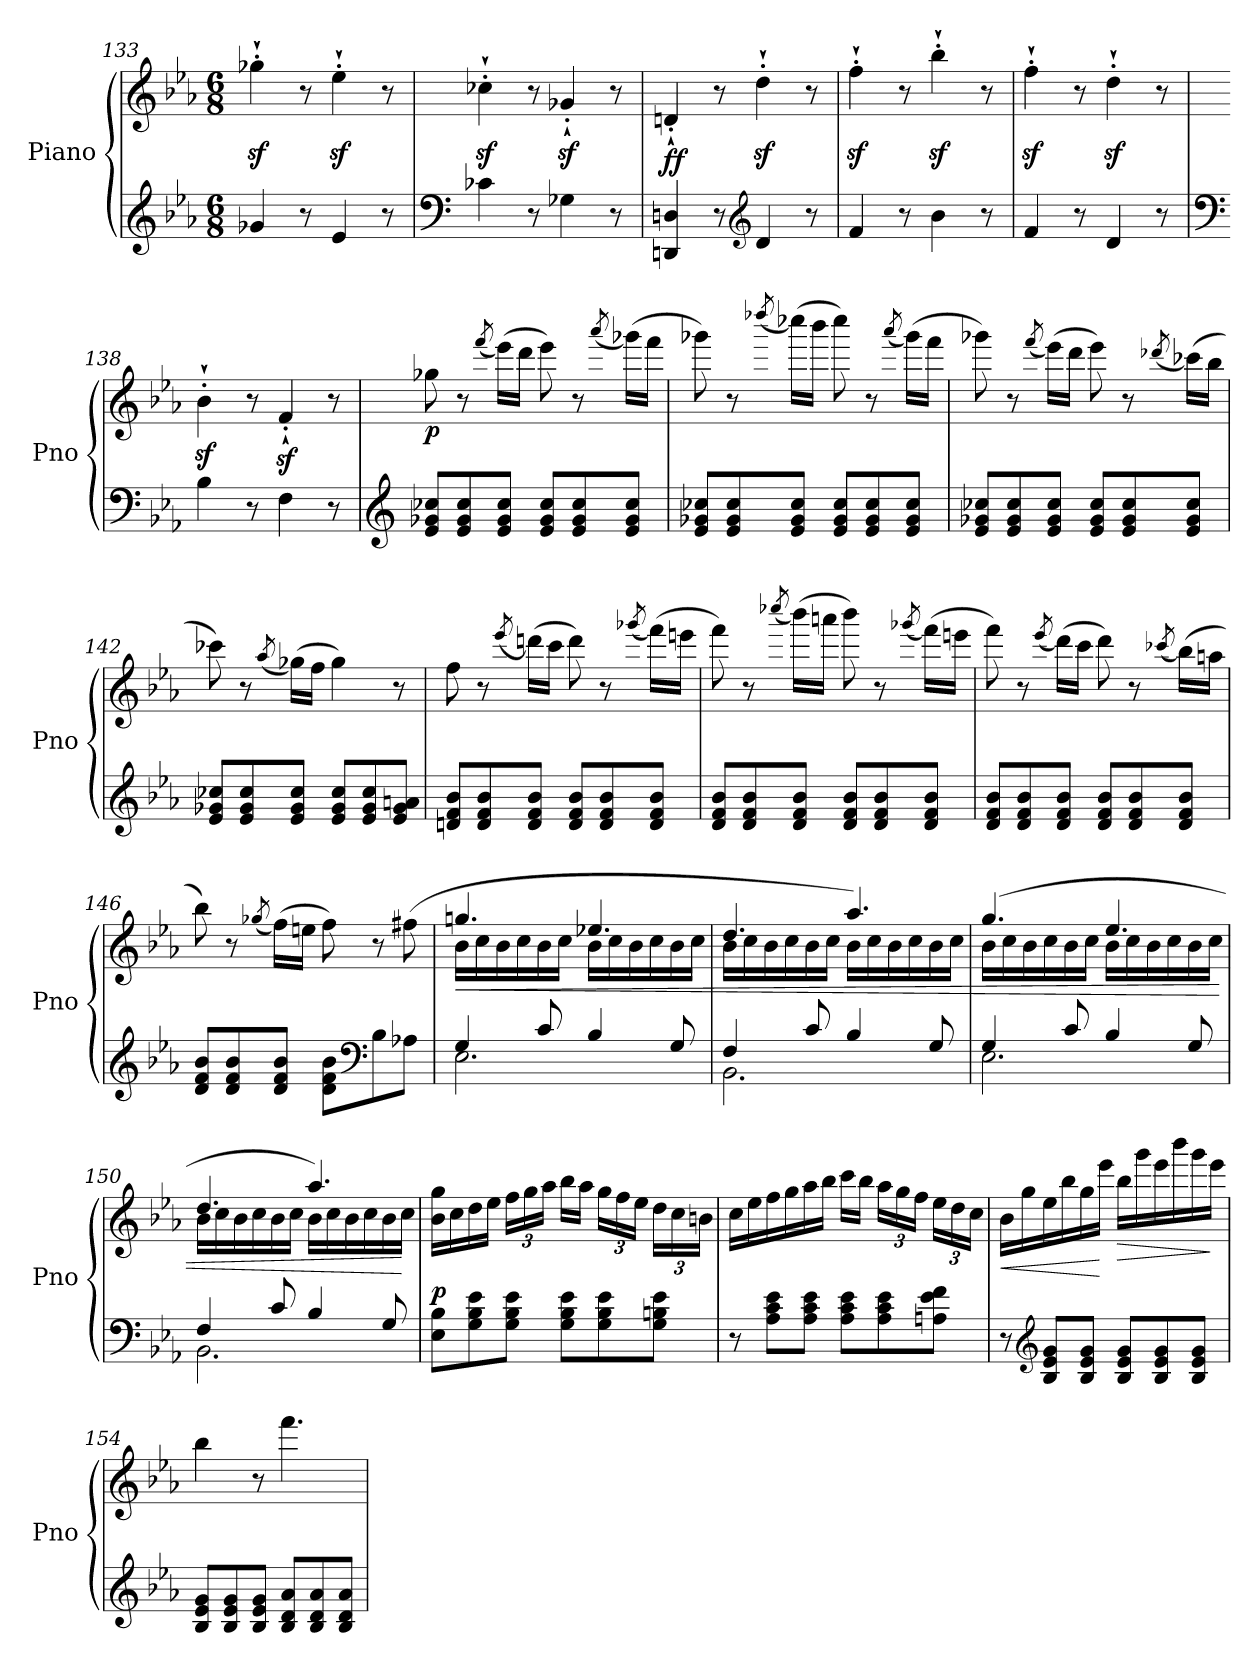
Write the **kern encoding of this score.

**kern	**kern	**dynam
*part1	*part1	*part1
*staff2	*staff1	*staff1/2
*I"Piano	*	*
*I'Pno	*	*
*clefG2	*clefG2	*
*k[b-e-a-]	*k[b-e-a-]	*
*E-:	*E-:	*
*M6/8	*M6/8	*
=133	=133	=133
4g-X/	4gg-Xz<'`\	.
8r	8r	.
4e-/	4ee-z<'`\	.
8r	8r	.
=134	=134	=134
*clefF4	*	*
4c-X\	4cc-Xz<'`\	.
8r	8r	.
4G-X\	4g-Xz<'`/	.
8r	8r	.
=135	=135	=135
!	!	!LO:DY:b
4DDn/ 4Dn/	4dn'`/	ff
8r	8r	.
*clefG2	*	*
4d/	4ddz<'`\	.
8r	8r	.
=136	=136	=136
4f/	4ffz<'`\	.
8r	8r	.
4b-\	4bb-z<'`\	.
8r	8r	.
!!LO:LB:g=z
=137	=137	=137
4f/	4ffz<'`\	.
8r	8r	.
4d/	4ddz<'`\	.
8r	8r	.
=138	=138	=138
*clefF4	*	*
4B-\	4b-z<'`\	.
8r	8r	.
4F\	4fz<'`/	.
8r	8r	.
=139	=139	=139
*clefG2	*	*
!	!	!LO:DY:b
8e-/ 8g-X/ 8cc-X/L	8gg-X\	p
8e-/ 8g-/ 8cc-/	8r	.
.	(<8qfff/	.
8e-/ 8g-/ 8cc-/J	(>16eee-\LL)	.
.	16ddd\JJ	.
8e-/ 8g-/ 8cc-/L	8eee-\)	.
8e-/ 8g-/ 8cc-/	8r	.
.	(<8qaaa-/	.
8e-/ 8g-/ 8cc-/J	(>16ggg-X\LL)	.
.	16fff\JJ	.
=140	=140	=140
8e-/ 8g-X/ 8cc-X/L	8ggg-X\)	.
8e-/ 8g-/ 8cc-/	8r	.
.	(<8qdddd-X/	.
8e-/ 8g-/ 8cc-/J	(>16cccc-X\LL)	.
.	16bbb-\JJ	.
8e-/ 8g-/ 8cc-/L	8cccc-\)	.
8e-/ 8g-/ 8cc-/	8r	.
.	(<8qaaa-/	.
8e-/ 8g-/ 8cc-/J	(>16ggg-\LL)	.
.	16fff\JJ	.
!!LO:LB:g=z
=141	=141	=141
8e-/ 8g-X/ 8cc-X/L	8ggg-X\)	.
8e-/ 8g-/ 8cc-/	8r	.
.	(<8qfff/	.
8e-/ 8g-/ 8cc-/J	(>16eee-\LL)	.
.	16ddd\JJ	.
8e-/ 8g-/ 8cc-/L	8eee-\)	.
8e-/ 8g-/ 8cc-/	8r	.
.	(<8qddd-X/	.
8e-/ 8g-/ 8cc-/J	(>16ccc-X\LL)	.
.	16bb-\JJ	.
=142	=142	=142
8e-/ 8g-X/ 8cc-X/L	8ccc-X\)	.
8e-/ 8g-/ 8cc-/	8r	.
.	(<8qaa-/	.
8e-/ 8g-/ 8cc-/J	(>16gg-X\LL)	.
.	16ff\JJ	.
8e-/ 8g-/ 8cc-/L	4gg-\)	.
8e-/ 8g-/ 8cc-/	.	.
8e-/ 8g-/ 8an/J	8r	.
=143	=143	=143
8dn/ 8f/ 8b-/L	8ff\	.
8d/ 8f/ 8b-/	8r	.
.	(<8qeee-/	.
8d/ 8f/ 8b-/J	(>16dddn\LL)	.
.	16ccc\JJ	.
8d/ 8f/ 8b-/L	8ddd\)	.
8d/ 8f/ 8b-/	8r	.
.	(<8qggg-X/	.
8d/ 8f/ 8b-/J	(>16fff\LL)	.
.	16eeen\JJ	.
=144	=144	=144
8d/ 8f/ 8b-/L	8fff\)	.
8d/ 8f/ 8b-/	8r	.
.	(<8qcccc-X/	.
8d/ 8f/ 8b-/J	(>16bbb-\LL)	.
.	16aaan\JJ	.
8d/ 8f/ 8b-/L	8bbb-\)	.
8d/ 8f/ 8b-/	8r	.
.	(<8qggg-X/	.
8d/ 8f/ 8b-/J	(>16fff\LL)	.
.	16eeen\JJ	.
!!LO:LB:g=z
=145	=145	=145
8d/ 8f/ 8b-/L	8fff\)	.
8d/ 8f/ 8b-/	8r	.
.	(<8qeee-/	.
8d/ 8f/ 8b-/J	(>16ddd\LL)	.
.	16ccc\JJ	.
8d/ 8f/ 8b-/L	8ddd\)	.
8d/ 8f/ 8b-/	8r	.
.	(<8qccc-X/	.
8d/ 8f/ 8b-/J	(>16bb-\LL)	.
.	16aan\JJ	.
=146	=146	=146
8d/ 8f/ 8b-/L	8bb-\)	.
8d/ 8f/ 8b-/	8r	.
.	(<8qgg-X/	.
8d/ 8f/ 8b-/J	(>16ff\LL)	.
.	16een\JJ	.
8d\ 8f\ 8b-\L	8ff\)	.
*clefF4	*	*
8B-\	8r	.
8A-X\J	(>8ff#X\	.
=147	=147	=147
*^	*	*
!	!	!	!LO:HP:b
*	*	*^	*
4G/	2.E-\	4.ggn/	16b-\LL	<
.	.	.	16cc\	.
.	.	.	16b-\	.
.	.	.	16cc\	.
8c/	.	.	16b-\	.
.	.	.	16cc\JJ	.
4B-/	.	4.ee-X/	16b-\LL	.
.	.	.	16cc\	.
.	.	.	16b-\	.
.	.	.	16cc\	.
8G/	.	.	16b-\	.
.	.	.	16cc\JJ	.
!!LO:LB:g=z	!!
=148	=148	=148	=148	=148
4F/	2.BB-\	4.dd/	16b-\LL	.
.	.	.	16cc\	.
.	.	.	16b-\	.
.	.	.	16cc\	.
8c/	.	.	16b-\	.
.	.	.	16cc\JJ	.
4B-/	.	4.aa-/)	16b-\LL	.
.	.	.	16cc\	.
.	.	.	16b-\	.
.	.	.	16cc\	.
8G/	.	.	16b-\	.
.	.	.	16cc\JJ	.
=149	=149	=149	=149	=149
4G/	2.E-\	(>4.gg/	16b-\LL	.
.	.	.	16cc\	.
.	.	.	16b-\	.
.	.	.	16cc\	.
8c/	.	.	16b-\	.
.	.	.	16cc\JJ	.
4B-/	.	4.ee-/	16b-\LL	.
.	.	.	16cc\	.
.	.	.	16b-\	.
.	.	.	16cc\	.
8G/	.	.	16b-\	.
.	.	.	16cc\JJ	.
=150	=150	=150	=150	=150
4F/	2.BB-\	4.dd/	16b-\LL	.
.	.	.	16cc\	.
.	.	.	16b-\	.
.	.	.	16cc\	.
8c/	.	.	16b-\	.
.	.	.	16cc\JJ	.
4B-/	.	4.aa-/)	16b-\LL	.
.	.	.	16cc\	.
.	.	.	16b-\	.
.	.	.	16cc\	.
8G/	.	.	16b-\	.
.	.	.	16cc\JJ	[
*v	*v	*	*	*
!!LO:PB:g=z
=151	=151	=151	=151
!	!	!	!LO:DY:a=2
*	*v	*v	*
8E-\ 8B-\L	16b-\ 16gg\LL	p
.	16cc\	.
8G\ 8B-\ 8e-\	16dd\	.
.	16ee-\JJ	.
*	*Xbrackettup	*
8G\ 8B-\ 8e-\J	24ff\LL	.
.	24gg\	.
.	24aa-\JJ	.
8G\ 8B-\ 8e-\L	16bb-\LL	.
.	16aa-\JJ	.
8G\ 8B-\ 8e-\	24gg\LL	.
.	24ff\	.
.	24ee-\JJ	.
8G\ 8Bn\ 8e-\J	24dd\LL	.
.	24cc\	.
.	24bn\JJ	.
=152	=152	=152
8r	16cc\LL	.
.	16ee-\	.
8A-\ 8c\ 8e-\L	16ff\	.
.	16gg\	.
8A-\ 8c\ 8e-\J	16aa-\	.
.	16bb-\JJ	.
8A-\ 8c\ 8e-\L	16ccc\LL	.
.	16bb-\JJ	.
8A-\ 8c\ 8e-\	24aa-\LL	.
.	24gg\	.
.	24ff\JJ	.
8An\ 8e-\ 8f\J	24ee-\LL	.
.	24dd\	.
.	24cc\JJ	.
=153	=153	=153
!	!	!LO:HP:b
8r	16b-\LL	<
.	16gg\	.
*clefG2	*	*
8B-/ 8e-/ 8g/L	16ee-\	.
.	16bb-\	.
8B-/ 8e-/ 8g/J	16gg\	.
.	16eee-\JJ	[
!	!	!LO:HP:b
8B-/ 8e-/ 8g/L	16bb-\LL	>
.	16ggg\	.
8B-/ 8e-/ 8g/	16eee-\	.
.	16bbb-\	.
8B-/ 8e-/ 8g/J	16ggg\	.
.	16eee-\JJ	]
!!LO:LB:g=z
=154	=154	=154
8B-/ 8e-/ 8g/L	4bb-\	.
8B-/ 8e-/ 8g/	.	.
8B-/ 8e-/ 8g/J	8r	.
8B-/ 8d/ 8a-/L	4.fff\	.
8B-/ 8d/ 8a-/	.	.
8B-/ 8d/ 8a-/J	.	.
=	=	=
*-	*-	*-
